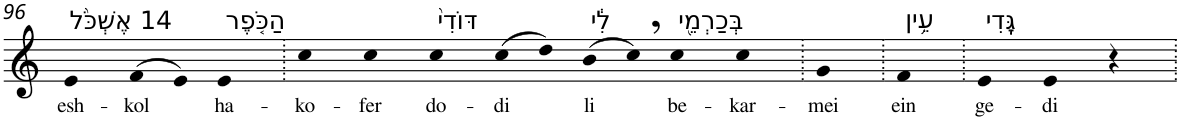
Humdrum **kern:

**kern	**text
*part1	*part1
*staff1	*staff1
*I"Piano	*
*I'Pno	*
!!LO:PB:g=z
*clefG2	*
*k[]	*
=96	=96
!LO:TX:a:t=14 אֶשְׁכֹּ֨ל	!
!	!LO:LY:b
4e	esh-
!	!LO:LY:b
(>8f	-kol
8e)	.
!LO:TX:a:t=הַכֹּ֤פֶר	!
!	!LO:LY:b
4e	ha-
=97.	=97.
!	!LO:LY:b
4cc	-ko-
!	!LO:LY:b
4cc	-fer
!LO:TX:a:t=דּוֹדִי֙	!
!	!LO:LY:b
4cc	do-
!	!LO:LY:b
(>8cc	-di
8dd)	.
!LO:TX:a:t=לִ֔י	!
!	!LO:LY:b
(>8b	li
8cc,)	.
!LO:TX:a:t=בְּכַרְמֵ֖י	!
!	!LO:LY:b
4cc	be-
!	!LO:LY:b
4cc	-kar-
=98.	=98.
!	!LO:LY:b
4g	-mei
=99.	=99.
!LO:TX:a:t=עֵ֥ין	!
!	!LO:LY:b
4f	ein
=100.	=100.
!LO:TX:a:t=גֶּֽדִי	!
!	!LO:LY:b
4e	ge-
!	!LO:LY:b
4e	-di
4r	.
=.	=.
*-	*-
